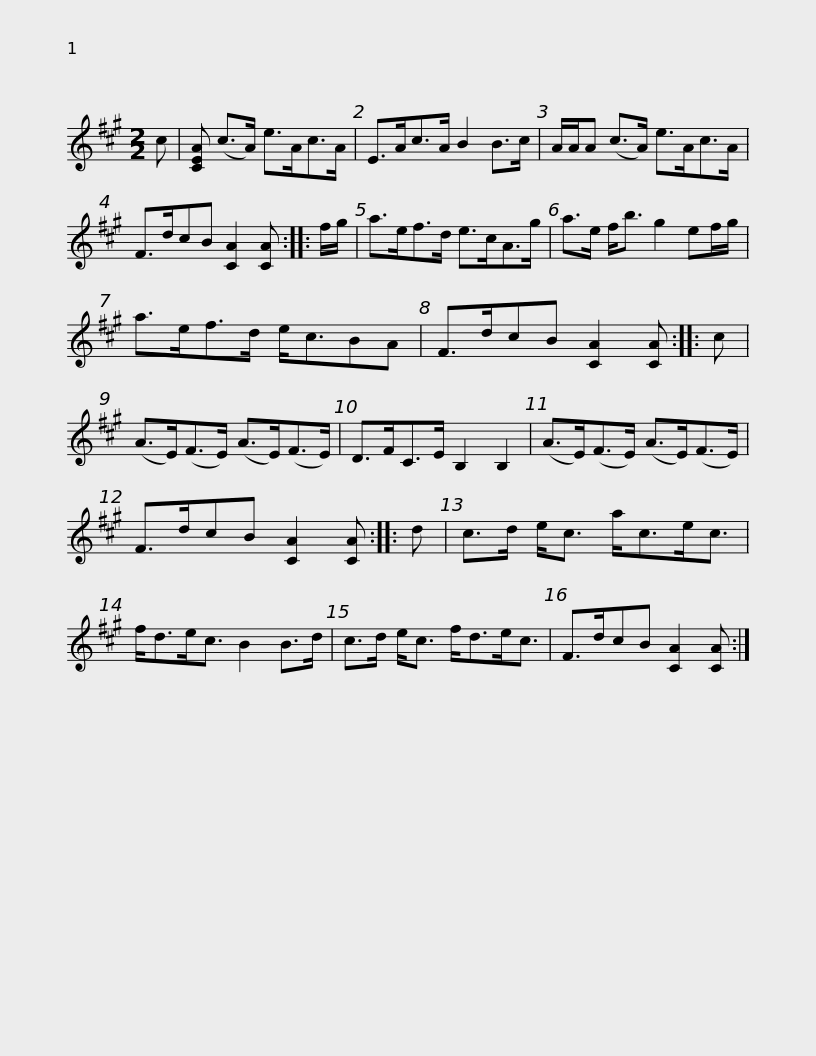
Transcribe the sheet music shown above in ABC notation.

X:1
L:1/8
M:2/2
I:linebreak $
K:A
V:1 treble
V:1
 c | [CEA] (c>A) e>Ac>A | E>Ac>A B2 B>c | A/A/A (c>A) e>Ac>A | F>dcB [CA]2 [CA] :: %5
 f/g/ |$ a>ef>d e>cA>g | a>e f<b g2 ef/g/ | a>ef>d e<cBA | F>dcB [CA]2 [CA] :: %10
 c |$ (A>E)(F>E) (A>E)(F>E) | D>FC>E B,2 B,2 | (A>E)(F>E) (A>E)(F>E) | F>dcB [CA]2 [CA] :: %15
 d |$ c>d e<c a<ce<c | f<de<c B2 B>d | c>d e<c f<de<c | F>dcB [CA]2 [CA] :| %20
